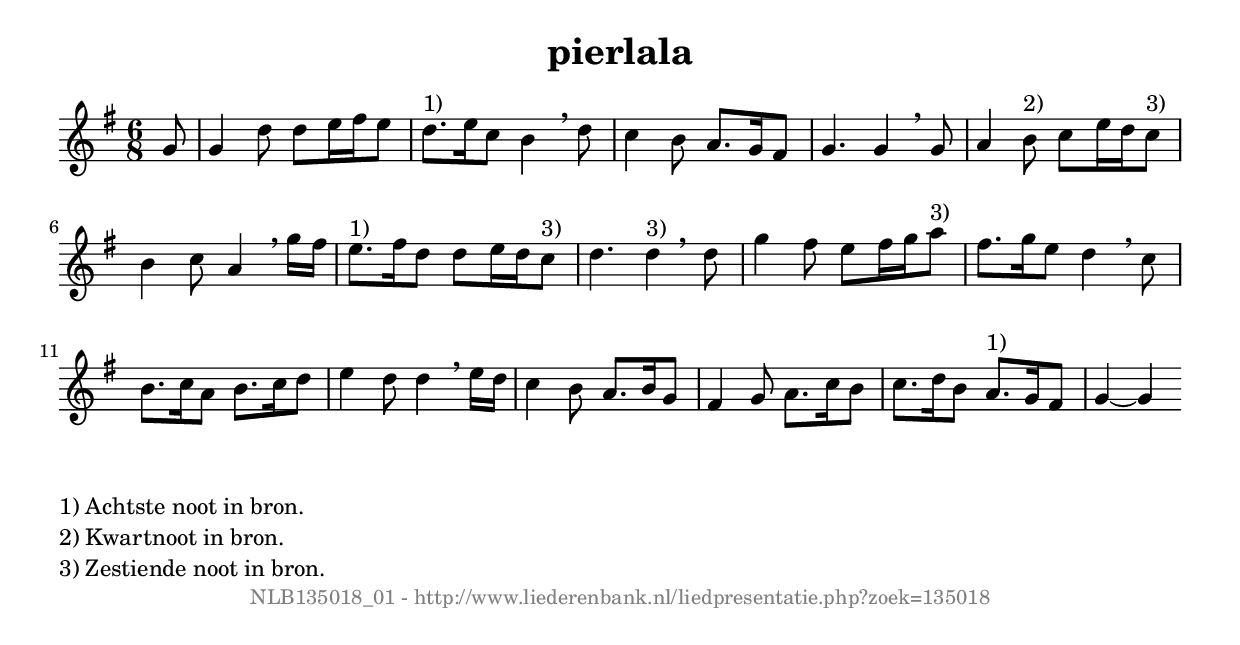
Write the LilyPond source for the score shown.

%
% produced by wce2krn 1.64 (7 June 2014)
%
\version"2.16"
#(append! paper-alist '(("long" . (cons (* 210 mm) (* 2000 mm)))))
#(set-default-paper-size "long")
sb = {\breathe}
mBreak = {\breathe }
bBreak = {\breathe }
x = {\once\override NoteHead #'style = #'cross }
gl=\glissando
itime={\override Staff.TimeSignature #'stencil = ##f }
ficta = {\once\set suggestAccidentals = ##t}
fine = {\once\override Score.RehearsalMark #'self-alignment-X = #1 \mark \markup {\italic{Fine}}}
dc = {\once\override Score.RehearsalMark #'self-alignment-X = #1 \mark \markup {\italic{D.C.}}}
dcf = {\once\override Score.RehearsalMark #'self-alignment-X = #1 \mark \markup {\italic{D.C. al Fine}}}
dcc = {\once\override Score.RehearsalMark #'self-alignment-X = #1 \mark \markup {\italic{D.C. al Coda}}}
ds = {\once\override Score.RehearsalMark #'self-alignment-X = #1 \mark \markup {\italic{D.S.}}}
dsf = {\once\override Score.RehearsalMark #'self-alignment-X = #1 \mark \markup {\italic{D.S. al Fine}}}
dsc = {\once\override Score.RehearsalMark #'self-alignment-X = #1 \mark \markup {\italic{D.S. al Coda}}}
pv = {\set Score.repeatCommands = #'((volta "1"))}
sv = {\set Score.repeatCommands = #'((volta "2"))}
tv = {\set Score.repeatCommands = #'((volta "3"))}
qv = {\set Score.repeatCommands = #'((volta "4"))}
xv = {\set Score.repeatCommands = #'((volta #f))}
\header{ tagline = ""
title = "pierlala"
}
\score {{
\key g \major
\relative g'
{
\set melismaBusyProperties = #'()
\partial 32*4
\time 6/8
\tempo 4=120
\override Score.MetronomeMark #'transparent = ##t
\override Score.RehearsalMark #'break-visibility = #(vector #t #t #f)
g8 g4 d'8 d e16 fis e8 d8.^"1)" e16 c8 b4 \sb d8 c4 b8 a8. g16 fis8 g4. g4 \mBreak
g8 a4 b8^"2)" c8 e16 d c8^"3)" b4 c8 a4 \sb g'16 fis e8.^"1)" fis16 d8 d8 e16 d c8^"3)" d4. d4^"3)" \bar ":|:" \bBreak
d8 g4 fis8 e fis16 g a8^"3)" fis8. g16 e8 d4 \sb c8 b8. c16 a8 b8. c16 d8 e4 d8 d4 \mBreak
e16 d c4 b8 a8. b16 g8 fis4 g8 a8. c16 b8 c8. d16 b8 a8.^"1)" g16 fis8 g4~ g \bar ":|"
 }}
 \midi { }
 \layout {
            indent = 0.0\cm
}
}
\markup { \wordwrap-string #" 
1) Achtste noot in bron.

2) Kwartnoot in bron.

3) Zestiende noot in bron.
"}
\markup { \vspace #0 } \markup { \with-color #grey \fill-line { \center-column { \smaller "NLB135018_01 - http://www.liederenbank.nl/liedpresentatie.php?zoek=135018" } } }
